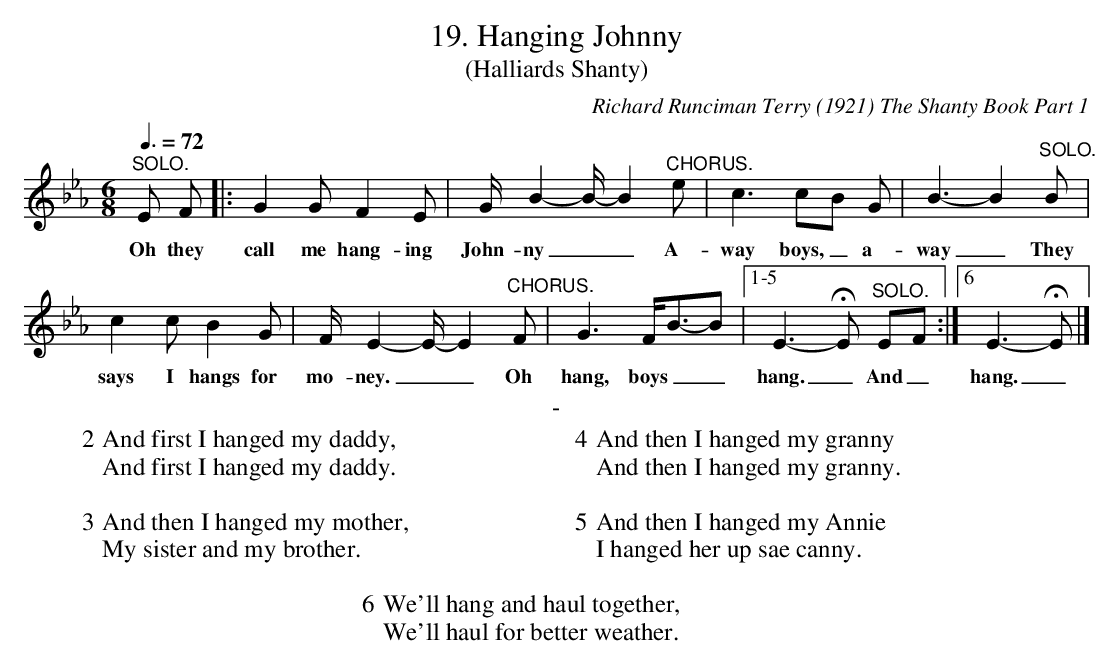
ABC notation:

X:1
T:19. Hanging Johnny
T:(Halliards Shanty)
C:Richard Runciman Terry (1921) The Shanty Book Part 1
L:1/8
Q:3/8=72
M:6/8
K:Eb
"^SOLO." E F |: G2 G F2 E | G/ B2-B/-B2 "^CHORUS." e | c3 cB G |
w: Oh they|call me hang- ing|John- ny__ A-|way boys,_ a-|
B3-B2 "^SOLO." B |$  c2 c B2 G | F/ E2-E/-E2"^CHORUS." F | G3 F<B-B  |1-5  E3- !fermata! E "^SOLO." EF :|6 E3- !fermata! E |]
w: way_ They | says I hangs for | mo- ney.__ Oh | hang, boys __ |hang._ And_ | hang._|
T: -
W: 2 And first I hanged my daddy,
W: And first I hanged my daddy.
W:
W: 3 And then I hanged my mother,
W: My sister and my brother.
W:
W: 4 And then I hanged my granny
W: And then I hanged my granny.
W:
W: 5 And then I hanged my Annie
W: I hanged her up sae canny.
W:
W: 6 We'll hang and haul together,
W: We'll haul for better weather.
